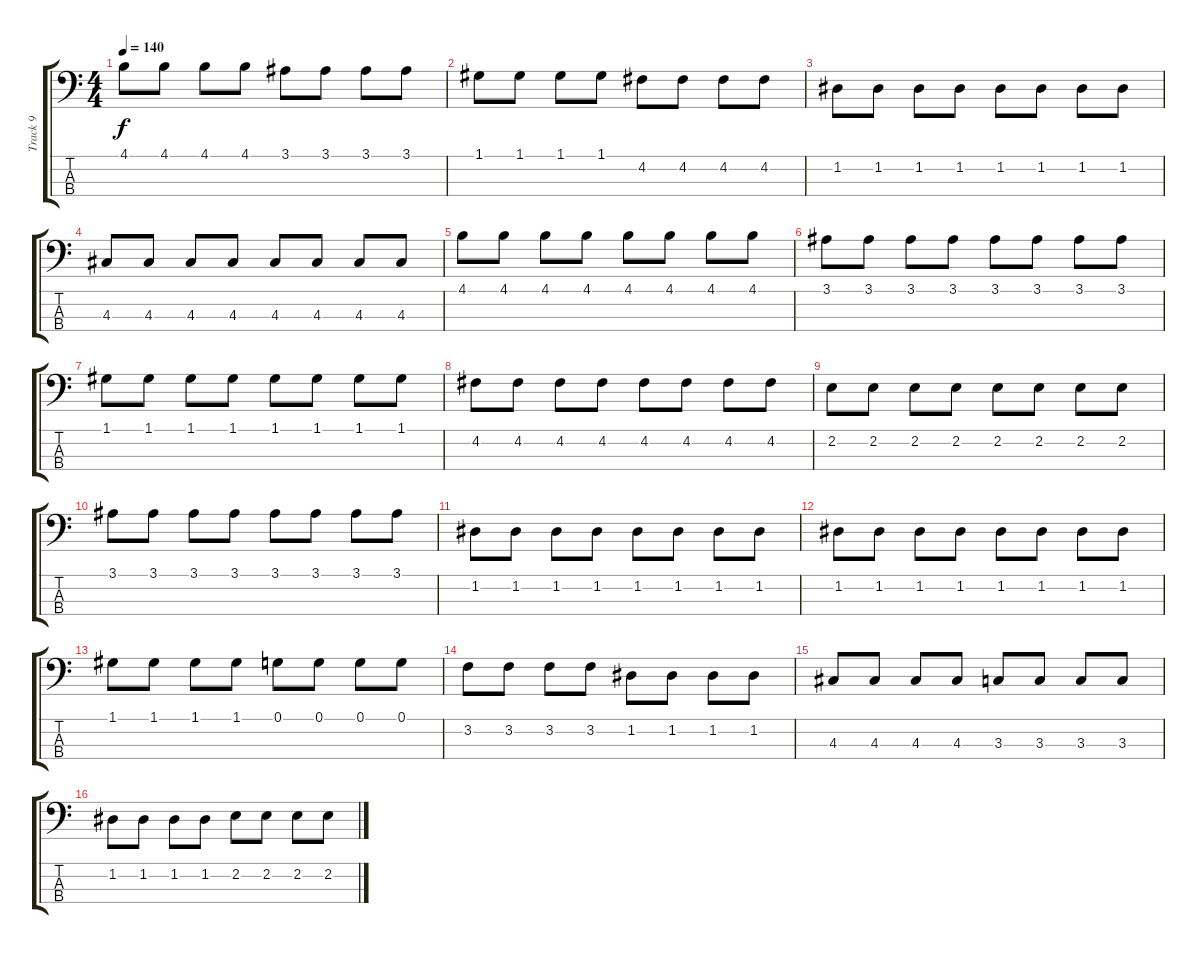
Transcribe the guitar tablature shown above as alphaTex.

\track ("Track 9" "Track 9") {instrument synthbass2}
\staff {score tabs}
\tuning (G2 D2 A1 E1) {hide}
\ts (4 4)
\tempo 140
\clef f4
\ks c
4.1.8{dy f} 4.1.8 4.1.8 4.1.8 3.1.8 3.1.8 3.1.8 3.1.8 |
1.1.8 1.1.8 1.1.8 1.1.8 4.2.8 4.2.8 4.2.8 4.2.8 |
1.2.8 1.2.8 1.2.8 1.2.8 1.2.8 1.2.8 1.2.8 1.2.8 |
4.3.8 4.3.8 4.3.8 4.3.8 4.3.8 4.3.8 4.3.8 4.3.8 |
4.1.8 4.1.8 4.1.8 4.1.8 4.1.8 4.1.8 4.1.8 4.1.8 |
3.1.8 3.1.8 3.1.8 3.1.8 3.1.8 3.1.8 3.1.8 3.1.8 |
1.1.8 1.1.8 1.1.8 1.1.8 1.1.8 1.1.8 1.1.8 1.1.8 |
4.2.8 4.2.8 4.2.8 4.2.8 4.2.8 4.2.8 4.2.8 4.2.8 |
2.2.8 2.2.8 2.2.8 2.2.8 2.2.8 2.2.8 2.2.8 2.2.8 |
3.1.8 3.1.8 3.1.8 3.1.8 3.1.8 3.1.8 3.1.8 3.1.8 |
1.2.8 1.2.8 1.2.8 1.2.8 1.2.8 1.2.8 1.2.8 1.2.8 |
1.2.8 1.2.8 1.2.8 1.2.8 1.2.8 1.2.8 1.2.8 1.2.8 |
1.1.8 1.1.8 1.1.8 1.1.8 0.1.8 0.1.8 0.1.8 0.1.8 |
3.2.8 3.2.8 3.2.8 3.2.8 1.2.8 1.2.8 1.2.8 1.2.8 |
4.3.8 4.3.8 4.3.8 4.3.8 3.3.8 3.3.8 3.3.8 3.3.8 |
1.2.8 1.2.8 1.2.8 1.2.8 2.2.8 2.2.8 2.2.8 2.2.8
